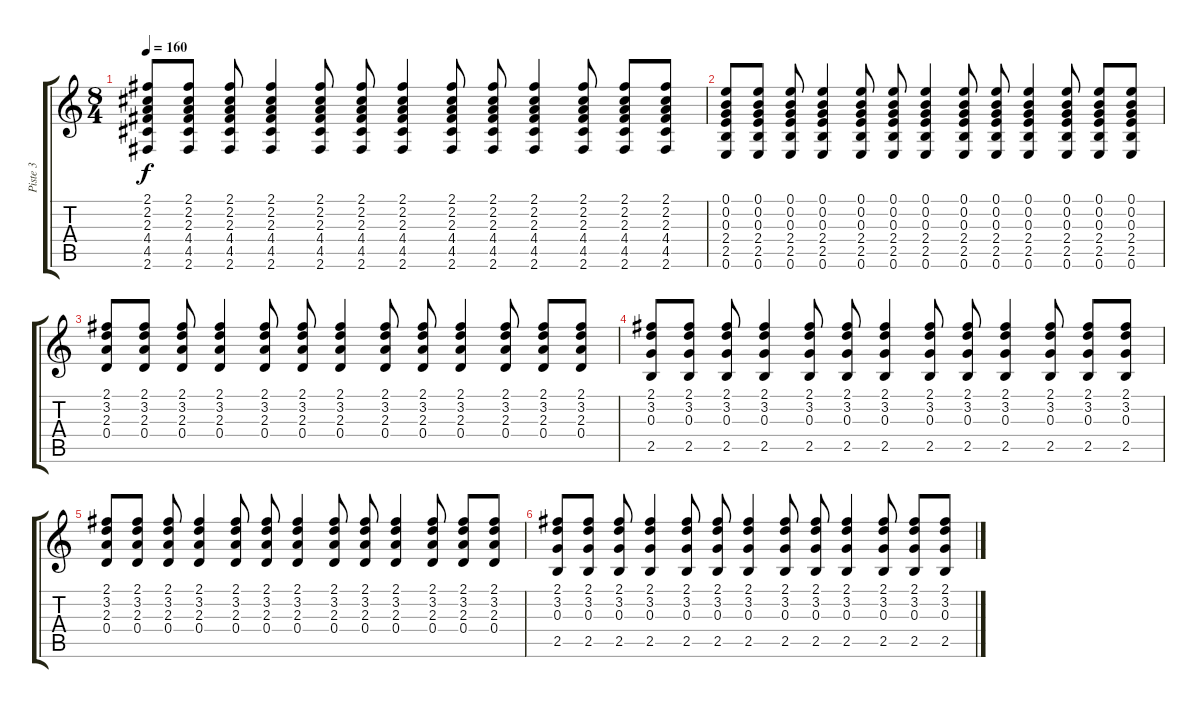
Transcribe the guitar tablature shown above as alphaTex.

\track ("Piste 3" "Piste 3") {instrument acousticguitarnylon}
\staff {score tabs}
\tuning (E4 B3 G3 D3 A2 E2) {hide}
\ts (8 4)
\tempo 160
\clef g2
\ks c
(2.1 2.2 2.3 4.4 4.5 2.6).8{dy f} (2.1 2.2 2.3 4.4 4.5 2.6).8 (2.1 2.2 2.3 4.4 4.5 2.6).8 (2.1 2.2 2.3 4.4 4.5 2.6).4 (2.1 2.2 2.3 4.4 4.5 2.6).8 (2.1 2.2 2.3 4.4 4.5 2.6).8 (2.1 2.2 2.3 4.4 4.5 2.6).4 (2.1 2.2 2.3 4.4 4.5 2.6).8 (2.1 2.2 2.3 4.4 4.5 2.6).8 (2.1 2.2 2.3 4.4 4.5 2.6).4 (2.1 2.2 2.3 4.4 4.5 2.6).8 (2.1 2.2 2.3 4.4 4.5 2.6).8 (2.1 2.2 2.3 4.4 4.5 2.6).8 |
(0.1 0.2 0.3 2.4 2.5 0.6).8 (0.1 0.2 0.3 2.4 2.5 0.6).8 (0.1 0.2 0.3 2.4 2.5 0.6).8 (0.1 0.2 0.3 2.4 2.5 0.6).4 (0.1 0.2 0.3 2.4 2.5 0.6).8 (0.1 0.2 0.3 2.4 2.5 0.6).8 (0.1 0.2 0.3 2.4 2.5 0.6).4 (0.1 0.2 0.3 2.4 2.5 0.6).8 (0.1 0.2 0.3 2.4 2.5 0.6).8 (0.1 0.2 0.3 2.4 2.5 0.6).4 (0.1 0.2 0.3 2.4 2.5 0.6).8 (0.1 0.2 0.3 2.4 2.5 0.6).8 (0.1 0.2 0.3 2.4 2.5 0.6).8 |
(2.1 3.2 2.3 0.4).8 (2.1 3.2 2.3 0.4).8 (2.1 3.2 2.3 0.4).8 (2.1 3.2 2.3 0.4).4 (2.1 3.2 2.3 0.4).8 (2.1 3.2 2.3 0.4).8 (2.1 3.2 2.3 0.4).4 (2.1 3.2 2.3 0.4).8 (2.1 3.2 2.3 0.4).8 (2.1 3.2 2.3 0.4).4 (2.1 3.2 2.3 0.4).8 (2.1 3.2 2.3 0.4).8 (2.1 3.2 2.3 0.4).8 |
(2.1 3.2 0.3 2.5).8 (2.1 3.2 0.3 2.5).8 (2.1 3.2 0.3 2.5).8 (2.1 3.2 0.3 2.5).4 (2.1 3.2 0.3 2.5).8 (2.1 3.2 0.3 2.5).8 (2.1 3.2 0.3 2.5).4 (2.1 3.2 0.3 2.5).8 (2.1 3.2 0.3 2.5).8 (2.1 3.2 0.3 2.5).4 (2.1 3.2 0.3 2.5).8 (2.1 3.2 0.3 2.5).8 (2.1 3.2 0.3 2.5).8 |
(2.1 3.2 2.3 0.4).8 (2.1 3.2 2.3 0.4).8 (2.1 3.2 2.3 0.4).8 (2.1 3.2 2.3 0.4).4 (2.1 3.2 2.3 0.4).8 (2.1 3.2 2.3 0.4).8 (2.1 3.2 2.3 0.4).4 (2.1 3.2 2.3 0.4).8 (2.1 3.2 2.3 0.4).8 (2.1 3.2 2.3 0.4).4 (2.1 3.2 2.3 0.4).8 (2.1 3.2 2.3 0.4).8 (2.1 3.2 2.3 0.4).8 |
(2.1 3.2 0.3 2.5).8 (2.1 3.2 0.3 2.5).8 (2.1 3.2 0.3 2.5).8 (2.1 3.2 0.3 2.5).4 (2.1 3.2 0.3 2.5).8 (2.1 3.2 0.3 2.5).8 (2.1 3.2 0.3 2.5).4 (2.1 3.2 0.3 2.5).8 (2.1 3.2 0.3 2.5).8 (2.1 3.2 0.3 2.5).4 (2.1 3.2 0.3 2.5).8 (2.1 3.2 0.3 2.5).8 (2.1 3.2 0.3 2.5).8
